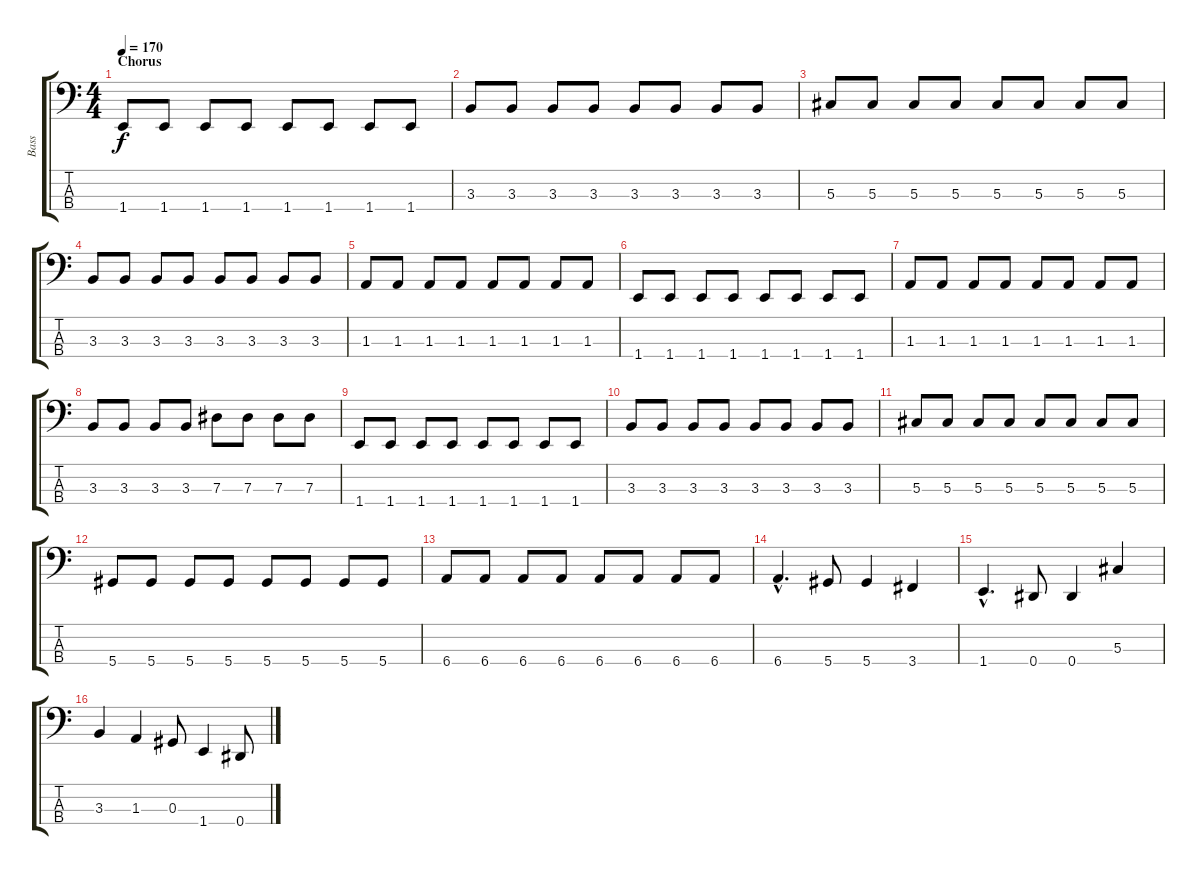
\track ("Bass" "Bass") {instrument electricbassfinger}
\staff {score tabs}
\tuning (Gb2 Db2 Ab1 Eb1) {hide}
\ts (4 4)
\section ("" "Chorus")
\tempo 170
\clef f4
\ks c
1.4.8{dy f} 1.4.8 1.4.8 1.4.8 1.4.8 1.4.8 1.4.8 1.4.8 |
3.3.8 3.3.8 3.3.8 3.3.8 3.3.8 3.3.8 3.3.8 3.3.8 |
5.3.8 5.3.8 5.3.8 5.3.8 5.3.8 5.3.8 5.3.8 5.3.8 |
3.3.8 3.3.8 3.3.8 3.3.8 3.3.8 3.3.8 3.3.8 3.3.8 |
1.3.8 1.3.8 1.3.8 1.3.8 1.3.8 1.3.8 1.3.8 1.3.8 |
1.4.8 1.4.8 1.4.8 1.4.8 1.4.8 1.4.8 1.4.8 1.4.8 |
1.3.8 1.3.8 1.3.8 1.3.8 1.3.8 1.3.8 1.3.8 1.3.8 |
3.3.8 3.3.8 3.3.8 3.3.8 7.3.8 7.3.8 7.3.8 7.3.8 |
1.4.8 1.4.8 1.4.8 1.4.8 1.4.8 1.4.8 1.4.8 1.4.8 |
3.3.8 3.3.8 3.3.8 3.3.8 3.3.8 3.3.8 3.3.8 3.3.8 |
5.3.8 5.3.8 5.3.8 5.3.8 5.3.8 5.3.8 5.3.8 5.3.8 |
5.4.8 5.4.8 5.4.8 5.4.8 5.4.8 5.4.8 5.4.8 5.4.8 |
6.4.8 6.4.8 6.4.8 6.4.8 6.4.8 6.4.8 6.4.8 6.4.8 |
6.4{hac}.4{d} 5.4.8 5.4.4 3.4.4 |
1.4{hac}.4{d} 0.4.8 0.4.4 5.3.4 |
3.3.4 1.3.4 0.3.8 1.4.4 0.4.8
